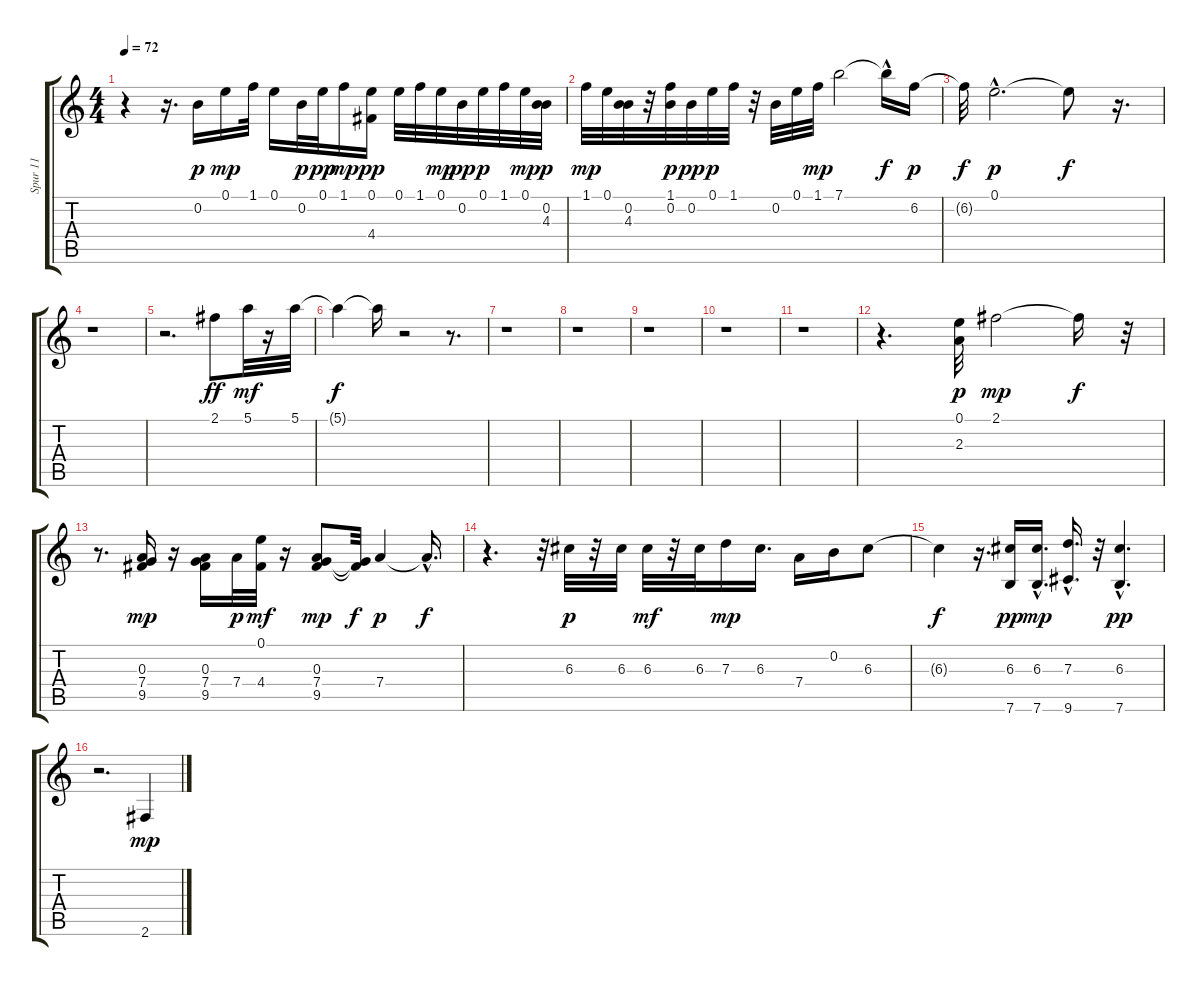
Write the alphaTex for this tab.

\track ("Spur 11" "Spur 11") {instrument acousticguitarnylon}
\staff {score tabs}
\tuning (E4 B3 G3 D3 A2 E2) {hide}
\ts (4 4)
\tempo 72
\clef g2
\ks c
r.4{dy p} r.16{d} 0.2.16 0.1.16{dy mp} 1.1.32 0.1.16 0.2.32{dy p} 0.1.32{dy pp} 1.1.16{dy mp} (0.1 4.4).16{dy pp} 0.1.32 1.1.32 0.1.32{dy mp} 0.2.32{dy pp} 0.1.32{dy p} 1.1.32 0.1.32{dy mp} (0.2 4.3).32{dy p} |
1.1.32{dy mp} 0.1.32 (0.2 4.3).32 r.32 (1.1 0.2).32{dy p} 0.2.32{dy pp} 0.1.32{dy p} 1.1.32 r.32 0.2.32 0.1.32 1.1.32{dy mp} 7.1.2 7.1{hac t}.16{dy f} 6.2.16{dy p} |
6.2{t}.32{dy f} 0.1{hac}.2{d dy p} 0.1{t}.8{dy f} r.16{d} |
r.1 |
r.2{d} 2.1.8{dy ff} 5.1.32{dy mf} r.16 5.1.32 |
5.1{t}.4{dy f} 5.1{t}.16 r.2 r.8{d} |
r.1 |
r.1 |
r.1 |
r.1 |
r.1 |
r.4{d} (0.1 2.3).32{dy p} 2.1.2{dy mp} 2.1{t}.16{dy f} r.32 |
r.8{d} (0.3 7.4 9.5).16{dy mp} r.16 (0.3 7.4 9.5).16 7.4.32{dy p} (0.1 4.4).32{dy mf} r.16 (0.3 7.4 9.5).8{dy mp} (0.3{t} 9.5{t}).32{dy f} 7.4.4{dy p} 7.4{hac t}.16{d dy f} |
r.4{d} r.32 6.3.32{dy p} r.32 6.3.32 6.3.32{dy mf} r.32 6.3.32 7.3.16{dy mp} 6.3.16{d} 7.4.16 0.2.16 6.3.8 |
6.3{t}.4{dy f} r.16{d} (6.3 7.6).16{dy pp} (6.3{hac} 7.6{hac}).16{d dy mp} (7.3{hac} 9.6{hac}).16{d} r.32 (6.3{hac} 7.6).4{d dy pp} |
r.2{d} 2.6.4{dy mp}
